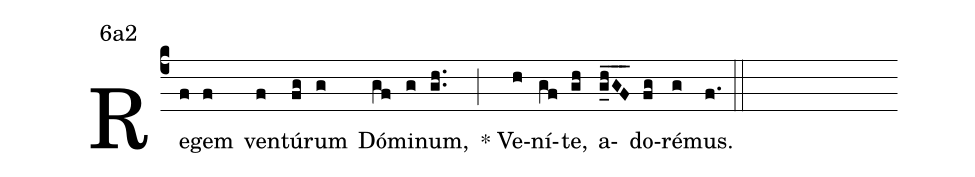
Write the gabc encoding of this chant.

mode:6a2;
%%
(c4) Re(f)gem(f) ven(f)tú(fg)rum(g) Dó(gf)mi(g)num,(gh..) (;)  <sp>*</sp> Ve(h)ní(gf)te,(gh) a(g_h_GF__)do(fg)ré(g)mus.(f.)  (::)
